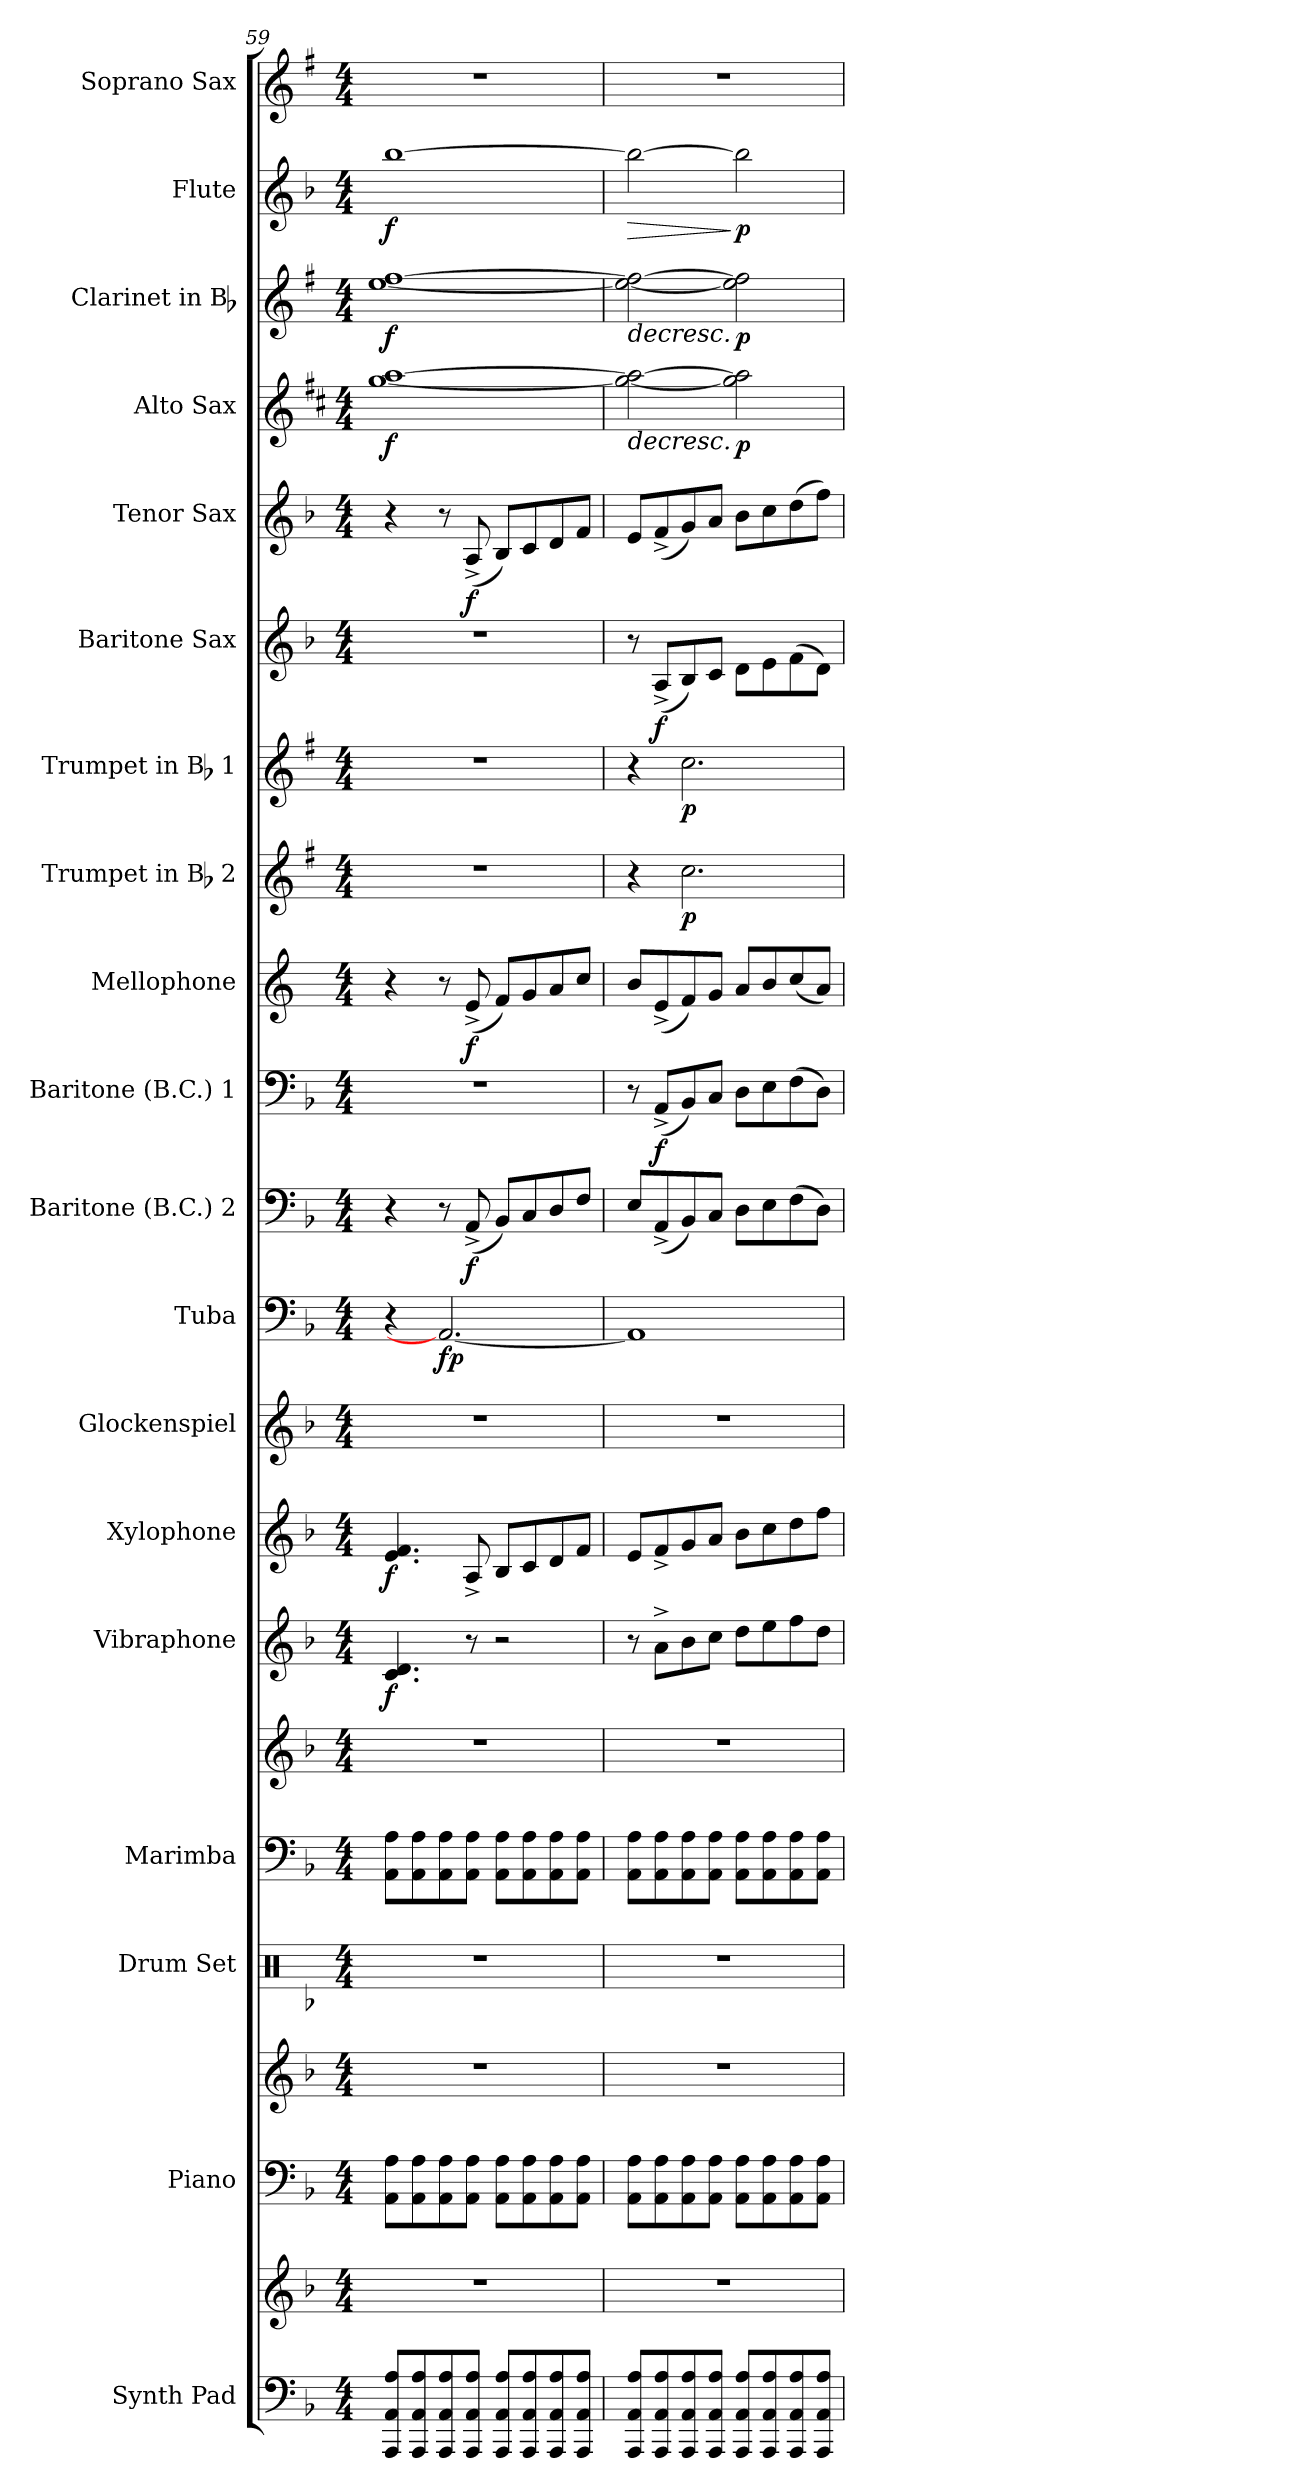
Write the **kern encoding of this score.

**kern	**kern	**kern	**kern	**kern	**kern	**kern	**kern	**dynam	**kern	**dynam	**kern	**kern	**dynam	**kern	**dynam	**kern	**dynam	**kern	**dynam	**kern	**dynam	**kern	**dynam	**kern	**dynam	**kern	**dynam	**kern	**dynam	**kern	**dynam	**kern	**dynam	**kern
*part19	*part19	*part18	*part18	*part17	*part16	*part16	*part15	*part15	*part14	*part14	*part13	*part12	*part12	*part11	*part11	*part10	*part10	*part9	*part9	*part8	*part8	*part7	*part7	*part6	*part6	*part5	*part5	*part4	*part4	*part3	*part3	*part2	*part2	*part1
*staff22	*staff21	*staff20	*staff19	*staff18	*staff17	*staff16	*staff15	*staff15	*staff14	*staff14	*staff13	*staff12	*staff12	*staff11	*staff11	*staff10	*staff10	*staff9	*staff9	*staff8	*staff8	*staff7	*staff7	*staff6	*staff6	*staff5	*staff5	*staff4	*staff4	*staff3	*staff3	*staff2	*staff2	*staff1
*I"Synth Pad	*	*I"Piano	*	*I"Drum Set	*I"Marimba	*	*I"Vibraphone	*	*I"Xylophone	*	*I"Glockenspiel	*I"Tuba	*	*I"Baritone (B.C.) 2	*	*I"Baritone (B.C.) 1	*	*I"Mellophone	*	*I"Trumpet in Bb 2	*	*I"Trumpet in Bb 1	*	*I"Baritone Sax	*	*I"Tenor Sax	*	*I"Alto Sax	*	*I"Clarinet in Bb	*	*I"Flute	*	*I"Soprano Sax
*I'Pad	*	*I'Pno.	*	*I'D. S.	*I'Mrb.	*	*I'Vib.	*	*I'Xyl.	*	*I'Glk.	*I'Tuba	*	*I'Bar. 2	*	*I'Bar. 1	*	*I'Mello.	*	*	*	*	*	*I'B. Sx.	*	*I'T. Sx.	*	*I'A. Sx.	*	*	*	*I'Fl.	*	*I'S. Sx.
*clefF4	*clefG2	*clefF4	*clefG2	*clefX	*clefF4	*clefG2	*clefG2	*	*clefG2	*	*clefG2	*clefF4	*	*clefF4	*	*clefF4	*	*clefG2	*	*clefG2	*	*clefG2	*	*clefG2	*	*clefG2	*	*clefG2	*	*clefG2	*	*clefG2	*	*clefG2
*	*	*	*	*	*	*	*	*	*ITrd-7c-12	*	*ITrd-14c-24	*	*	*	*	*	*	*ITrd4c7	*	*ITrd1c2	*	*ITrd1c2	*	*ITrd12c21	*	*ITrd8c14	*	*ITrd5c9	*	*ITrd1c2	*	*	*	*ITrd1c2
*k[b-]	*k[b-]	*k[b-]	*k[b-]	*k[b-]	*k[b-]	*k[b-]	*k[b-]	*	*k[b-]	*	*k[b-]	*k[b-]	*	*k[b-]	*	*k[b-]	*	*k[b-]	*	*k[b-]	*	*k[b-]	*	*k[b-]	*	*k[b-]	*	*k[b-]	*	*k[b-]	*	*k[b-]	*	*k[b-]
*F:	*F:	*F:	*F:	*F:	*F:	*F:	*F:	*	*F:	*	*F:	*F:	*	*F:	*	*F:	*	*F:	*	*F:	*	*F:	*	*F:	*	*F:	*	*F:	*	*F:	*	*F:	*	*F:
*M4/4	*M4/4	*M4/4	*M4/4	*M4/4	*M4/4	*M4/4	*M4/4	*	*M4/4	*	*M4/4	*M4/4	*	*M4/4	*	*M4/4	*	*M4/4	*	*M4/4	*	*M4/4	*	*M4/4	*	*M4/4	*	*M4/4	*	*M4/4	*	*M4/4	*	*M4/4
=59	=59	=59	=59	=59	=59	=59	=59	=59	=59	=59	=59	=59	=59	=59	=59	=59	=59	=59	=59	=59	=59	=59	=59	=59	=59	=59	=59	=59	=59	=59	=59	=59	=59	=59
!	!	!	!	!	!	!	!	!LO:DY:b	!	!LO:DY:b	!	!	!	!	!	!	!	!	!	!	!	!	!	!	!	!	!	!	!LO:DY:b	!	!LO:DY:b	!	!LO:DY:b	!
8AAA/ 8AA/ 8A/L	1r	8AA\ 8A\L	1r	1r	8AA\ 8A\L	1r	4.c/ 4.d/	f	4.ee/ 4.ff/	f	1r	4r	.	4r	.	1r	.	4r	.	1r	.	1r	.	1r	.	4r	.	[1b- [1cc	f	[1dd [1ee	f	[1bb-	f	1r
8AAA/ 8AA/ 8A/	.	8AA\ 8A\	.	.	8AA\ 8A\	.	.	.	.	.	.	.	.	.	.	.	.	.	.	.	.	.	.	.	.	.	.	.	.	.	.	.	.	.
!	!	!	!	!	!	!	!	!	!	!	!	!	!LO:DY:b	!	!	!	!	!	!	!	!	!	!	!	!	!	!	!	!	!	!	!	!	!
8AAA/ 8AA/ 8A/	.	8AA\ 8A\	.	.	8AA\ 8A\	.	.	.	.	.	.	2.AA/_	fp	8r	.	.	.	8r	.	.	.	.	.	.	.	8r	.	.	.	.	.	.	.	.
!	!	!	!	!	!	!	!	!	!	!	!	!	!	!	!LO:DY:b	!	!	!	!LO:DY:b	!	!	!	!	!	!	!	!LO:DY:b	!	!	!	!	!	!	!
8AAA/ 8AA/ 8A/J	.	8AA\ 8A\J	.	.	8AA\ 8A\J	.	8r	.	8a^/	.	.	.	.	(8AA^/	f	.	.	(8A^/	f	.	.	.	.	.	.	(8AA^/	f	.	.	.	.	.	.	.
8AAA/ 8AA/ 8A/L	.	8AA\ 8A\L	.	.	8AA\ 8A\L	.	2r	.	8b-/L	.	.	.	.	8BB-/L)	.	.	.	8B-/L)	.	.	.	.	.	.	.	8BB-/L)	.	.	.	.	.	.	.	.
8AAA/ 8AA/ 8A/	.	8AA\ 8A\	.	.	8AA\ 8A\	.	.	.	8cc/	.	.	.	.	8C/	.	.	.	8c/	.	.	.	.	.	.	.	8C/	.	.	.	.	.	.	.	.
8AAA/ 8AA/ 8A/	.	8AA\ 8A\	.	.	8AA\ 8A\	.	.	.	8dd/	.	.	.	.	8D/	.	.	.	8d/	.	.	.	.	.	.	.	8D/	.	.	.	.	.	.	.	.
8AAA/ 8AA/ 8A/J	.	8AA\ 8A\J	.	.	8AA\ 8A\J	.	.	.	8ff/J	.	.	.	.	8F/J	.	.	.	8f/J	.	.	.	.	.	.	.	8F/J	.	.	.	.	.	.	.	.
=60	=60	=60	=60	=60	=60	=60	=60	=60	=60	=60	=60	=60	=60	=60	=60	=60	=60	=60	=60	=60	=60	=60	=60	=60	=60	=60	=60	=60	=60	=60	=60	=60	=60	=60
!	!	!	!	!	!	!	!	!	!	!	!	!	!	!	!	!	!	!	!	!	!	!	!	!	!	!	!	!	!LO:HP:b	!	!LO:HP:b	!	!LO:HP:b	!
8AAA/ 8AA/ 8A/L	1r	8AA\ 8A\L	1r	1r	8AA\ 8A\L	1r	8r	.	8ee/L	.	1r	1AA]	.	8E/L	.	8r	.	8e/L	.	4r	.	4r	.	8r	.	8E/L	.	2b-\_ 2cc\_	>	2dd\_ 2ee\_	>	2bb-\_	>	1r
!	!	!	!	!	!	!	!	!	!	!	!	!	!	!	!	!	!LO:DY:b	!	!	!	!	!	!	!	!LO:DY:b	!	!	!	!	!	!	!	!	!
8AAA/ 8AA/ 8A/	.	8AA\ 8A\	.	.	8AA\ 8A\	.	8a^\L	.	8ff^/	.	.	.	.	(8AA^/	.	(8AA^/L	f	(8A^/	.	.	.	.	.	(8AA^/L	f	(8F^/	.	.	.	.	.	.	.	.
!	!	!	!	!	!	!	!	!	!	!	!	!	!	!	!	!	!	!	!	!	!LO:DY:b	!	!LO:DY:b	!	!	!	!	!	!	!	!	!	!	!
8AAA/ 8AA/ 8A/	.	8AA\ 8A\	.	.	8AA\ 8A\	.	8b-\	.	8gg/	.	.	.	.	8BB-/)	.	8BB-/)	.	8B-/)	.	2.b-\	p	2.b-\	p	8BB-/)	.	8G/)	.	.	.	.	.	.	.	.
8AAA/ 8AA/ 8A/J	.	8AA\ 8A\J	.	.	8AA\ 8A\J	.	8cc\J	.	8aa/J	.	.	.	.	8C/J	.	8C/J	.	8c/J	.	.	.	.	.	8C/J	.	8A/J	.	.	.	.	.	.	.	.
!	!	!	!	!	!	!	!	!	!	!	!	!	!	!	!	!	!	!	!	!	!	!	!	!	!	!	!	!	!LO:DY:b	!	!LO:DY:b	!	!LO:DY:n=1:b	!
8AAA/ 8AA/ 8A/L	.	8AA\ 8A\L	.	.	8AA\ 8A\L	.	8dd\L	.	8bb-\L	.	.	.	.	8D\L	.	8D\L	.	8d/L	.	.	.	.	.	8D\L	.	8B-\L	.	2b-\] 2cc\]	p	2dd\] 2ee\]	p	2bb-\]	] p	.
8AAA/ 8AA/ 8A/	.	8AA\ 8A\	.	.	8AA\ 8A\	.	8ee\	.	8ccc\	.	.	.	.	8E\	.	8E\	.	8e/	.	.	.	.	.	8E\	.	8c\	.	.	.	.	.	.	.	.
8AAA/ 8AA/ 8A/	.	8AA\ 8A\	.	.	8AA\ 8A\	.	8ff\	.	8ddd\	.	.	.	.	(>8F\	.	(>8F\	.	(8f/	.	.	.	.	.	(>8F\	.	(>8d\	.	.	.	.	.	.	.	.
8AAA/ 8AA/ 8A/J	.	8AA\ 8A\J	.	.	8AA\ 8A\J	.	8dd\J	.	8fff\J	.	.	.	.	8D\J)	.	8D\J)	.	8d/J)	.	.	.	.	.	8D\J)	.	8f\J)	.	.	.	.	.	.	.	.
.	.	.	.	.	.	.	.	.	.	.	.	.	.	.	.	.	.	.	.	.	.	.	.	.	.	.	.	.	]	.	]	.	.	.
=	=	=	=	=	=	=	=	=	=	=	=	=	=	=	=	=	=	=	=	=	=	=	=	=	=	=	=	=	=	=	=	=	=	=
*-	*-	*-	*-	*-	*-	*-	*-	*-	*-	*-	*-	*-	*-	*-	*-	*-	*-	*-	*-	*-	*-	*-	*-	*-	*-	*-	*-	*-	*-	*-	*-	*-	*-	*-
